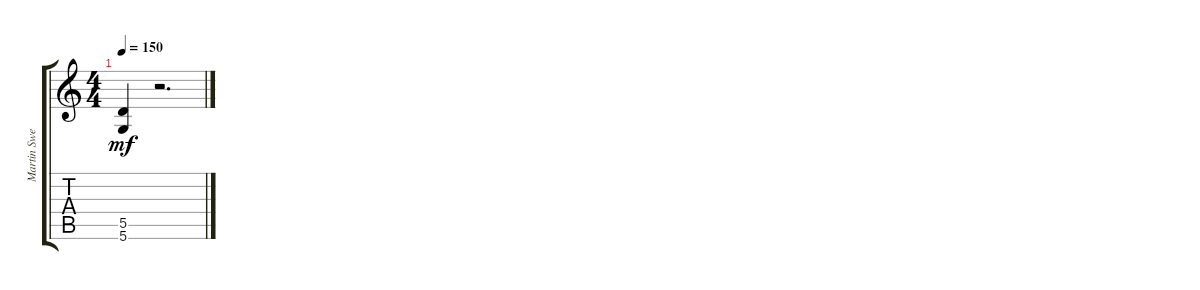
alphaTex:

\track ("Martin Sweet Solo" "Martin Swe") {instrument overdrivenguitar}
\staff {score tabs}
\tuning (E4 B3 G3 D3 A2 D2) {hide}
\ts (4 4)
\tempo 150
\clef g2
\ks c
(5.5 5.6).4{dy mf} r.2{d}
